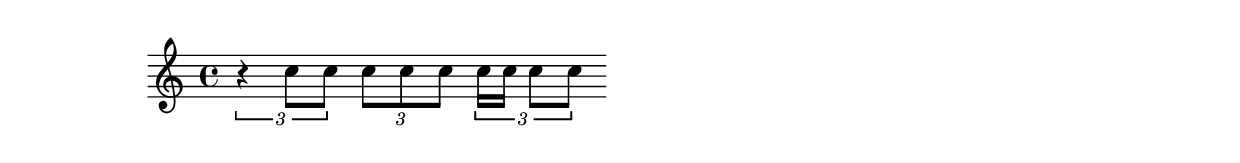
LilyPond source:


\version "2.3.16"
\header {

texidoc = "In combination with a beam, the bracket of the tuplet
bracket is removed. This only happens if there is one beam, as long as
the bracket."

}
    \paper { raggedright= ##t }

\score {  \context Voice\relative c'' {
\times 2/3 { r  c8[ c8] }
\times 2/3 {  c8[ c c] }
\times 2/3 {  c16[ c16]  c8[ c8] }
}}

